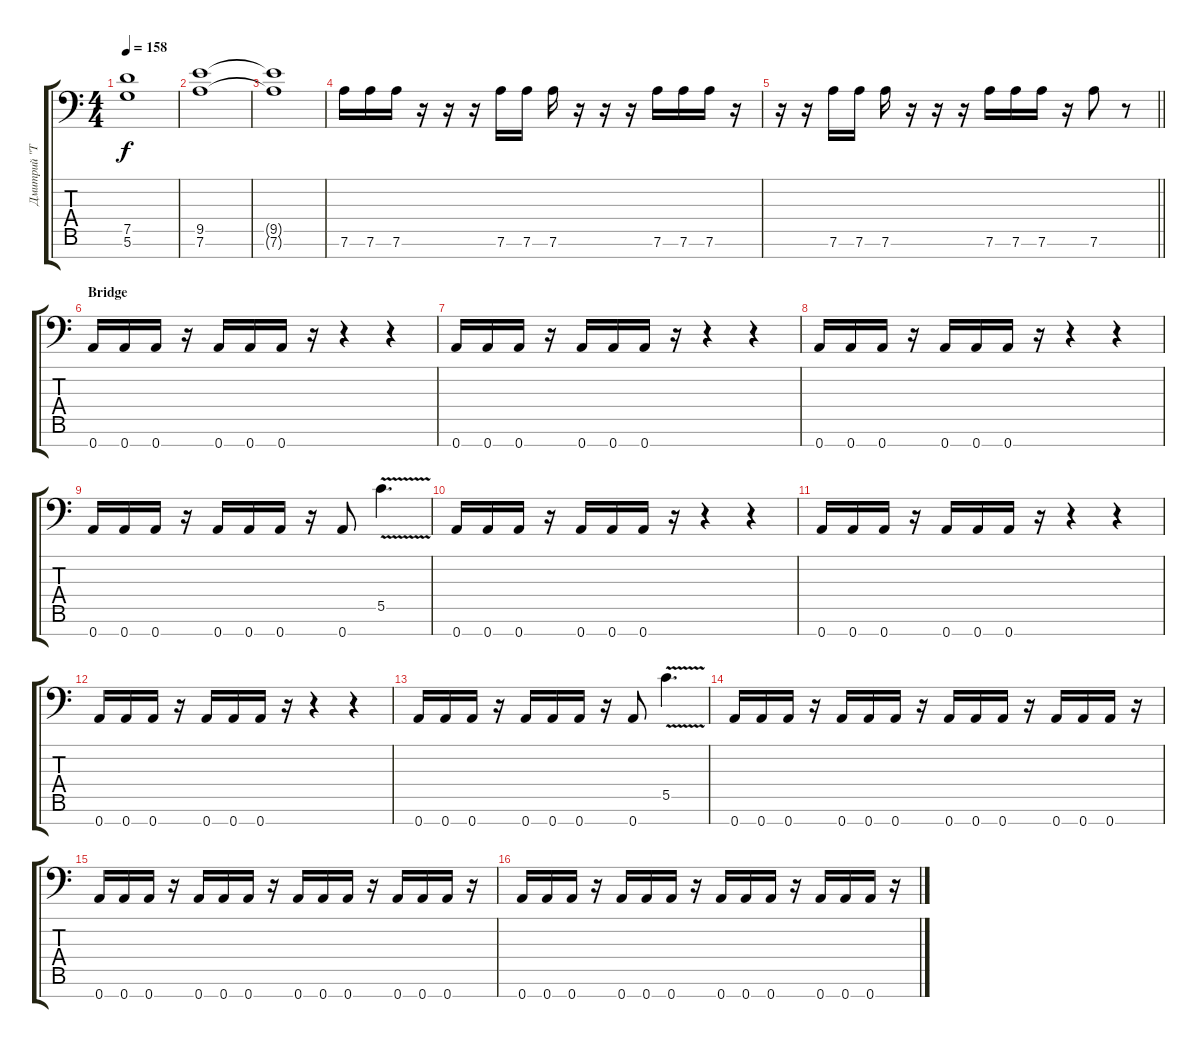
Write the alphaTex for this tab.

\track ("Дмитрий \"Terris\" Процко" "Дмитрий \"T") {instrument acousticguitarsteel}
\staff {score tabs}
\tuning (D4 A3 F3 C3 G2 D2 A1) {hide}
\ts (4 4)
\tempo 158
\clef f4
\ks c
(7.5 5.6).1{dy f} |
(9.5 7.6).1 |
(9.5{t} 7.6{t}).1 |
7.6.16 7.6.16 7.6.16 r.16 r.16 r.16 7.6.16 7.6.16 7.6.16 r.16 r.16 r.16 7.6.16 7.6.16 7.6.16 r.16 |
\barLineRight lightlight
r.16 r.16 7.6.16 7.6.16 7.6.16 r.16 r.16 r.16 7.6.16 7.6.16 7.6.16 r.16 7.6.8 r.8 |
\section ("" "Bridge")
0.7.16 0.7.16 0.7.16 r.16 0.7.16 0.7.16 0.7.16 r.16 r.4 r.4 |
0.7.16 0.7.16 0.7.16 r.16 0.7.16 0.7.16 0.7.16 r.16 r.4 r.4 |
0.7.16 0.7.16 0.7.16 r.16 0.7.16 0.7.16 0.7.16 r.16 r.4 r.4 |
0.7.16 0.7.16 0.7.16 r.16 0.7.16 0.7.16 0.7.16 r.16 0.7.8 5.5{v}.4{d instrument guitarharmonics} |
0.7.16{instrument overdrivenguitar} 0.7.16 0.7.16 r.16 0.7.16 0.7.16 0.7.16 r.16 r.4 r.4 |
0.7.16 0.7.16 0.7.16 r.16 0.7.16 0.7.16 0.7.16 r.16 r.4 r.4 |
0.7.16 0.7.16 0.7.16 r.16 0.7.16 0.7.16 0.7.16 r.16 r.4 r.4 |
0.7.16 0.7.16 0.7.16 r.16 0.7.16 0.7.16 0.7.16 r.16 0.7.8 5.5{v}.4{d instrument guitarharmonics} |
0.7.16{instrument overdrivenguitar} 0.7.16 0.7.16 r.16 0.7.16 0.7.16 0.7.16 r.16 0.7.16 0.7.16 0.7.16 r.16 0.7.16 0.7.16 0.7.16 r.16 |
0.7.16 0.7.16 0.7.16 r.16 0.7.16 0.7.16 0.7.16 r.16 0.7.16 0.7.16 0.7.16 r.16 0.7.16 0.7.16 0.7.16 r.16 |
0.7.16 0.7.16 0.7.16 r.16 0.7.16 0.7.16 0.7.16 r.16 0.7.16 0.7.16 0.7.16 r.16 0.7.16 0.7.16 0.7.16 r.16
